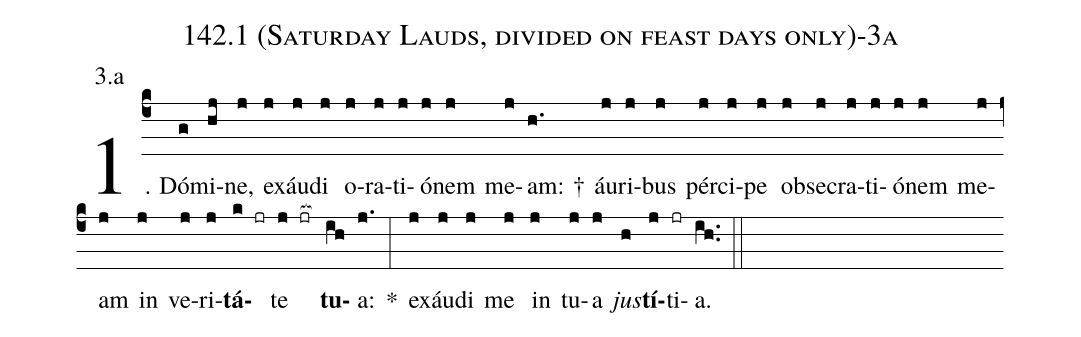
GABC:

name: 142.1 (Saturday Lauds, divided on feast days only)-3a;
annotation: 3.a;
%%
(c4)1. Dó(g)mi(hj)ne,(j) ex(j)áu(j)di(j) o(j)ra(j)ti(j)ó(j)nem(j) me(j)am: †(h.) áu(j)ri(j)bus(j) pér(j)ci(j)pe(j) ob(j)se(j)cra(j)ti(j)ó(j)nem(j) me(j)am(j) in(j) ve(j)ri(j)<b>tá</b>(k jr)te(j jr[ocb:1{]) <b>tu</b>(ih[ocb:0}])a:(j.) *(:) ex(j)áu(j)di(j) me(j) in(j) tu(j)a(j) <i>jus</i>(h)<b>tí</b>(j)ti(jr)a.(ih..) (::)
